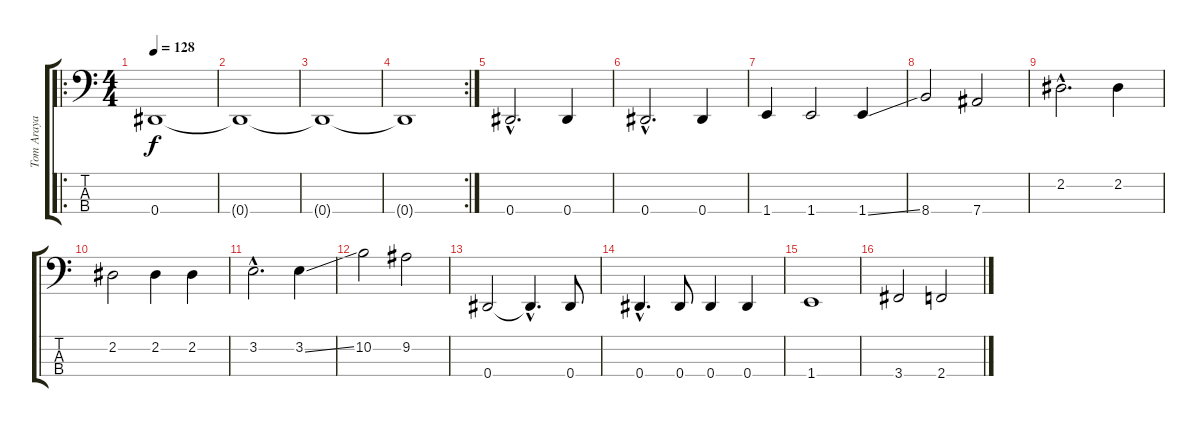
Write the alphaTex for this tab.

\track ("Tom Araya (Bass)" "Tom Araya ") {instrument electricbasspick}
\staff {score tabs}
\tuning (Gb2 Db2 Ab1 Eb1) {hide}
\ro
\ts (4 4)
\tempo 128
\clef f4
\ks c
0.4.1{dy f} |
0.4{t}.1 |
0.4{t}.1 |
\rc 2
0.4{t}.1 |
0.4{hac}.2{d} 0.4.4 |
0.4{hac}.2{d} 0.4.4 |
1.4.4 1.4.2 1.4{ss}.4 |
8.4.2 7.4.2 |
2.2{hac}.2{d} 2.2.4 |
2.2.2 2.2.4 2.2.4 |
3.2{hac}.2{d} 3.2{ss}.4 |
10.2.2 9.2.2 |
0.4.2 0.4{hac t}.4{d} 0.4.8 |
0.4{hac}.4{d} 0.4.8 0.4.4 0.4.4 |
1.4.1 |
3.4.2 2.4.2
